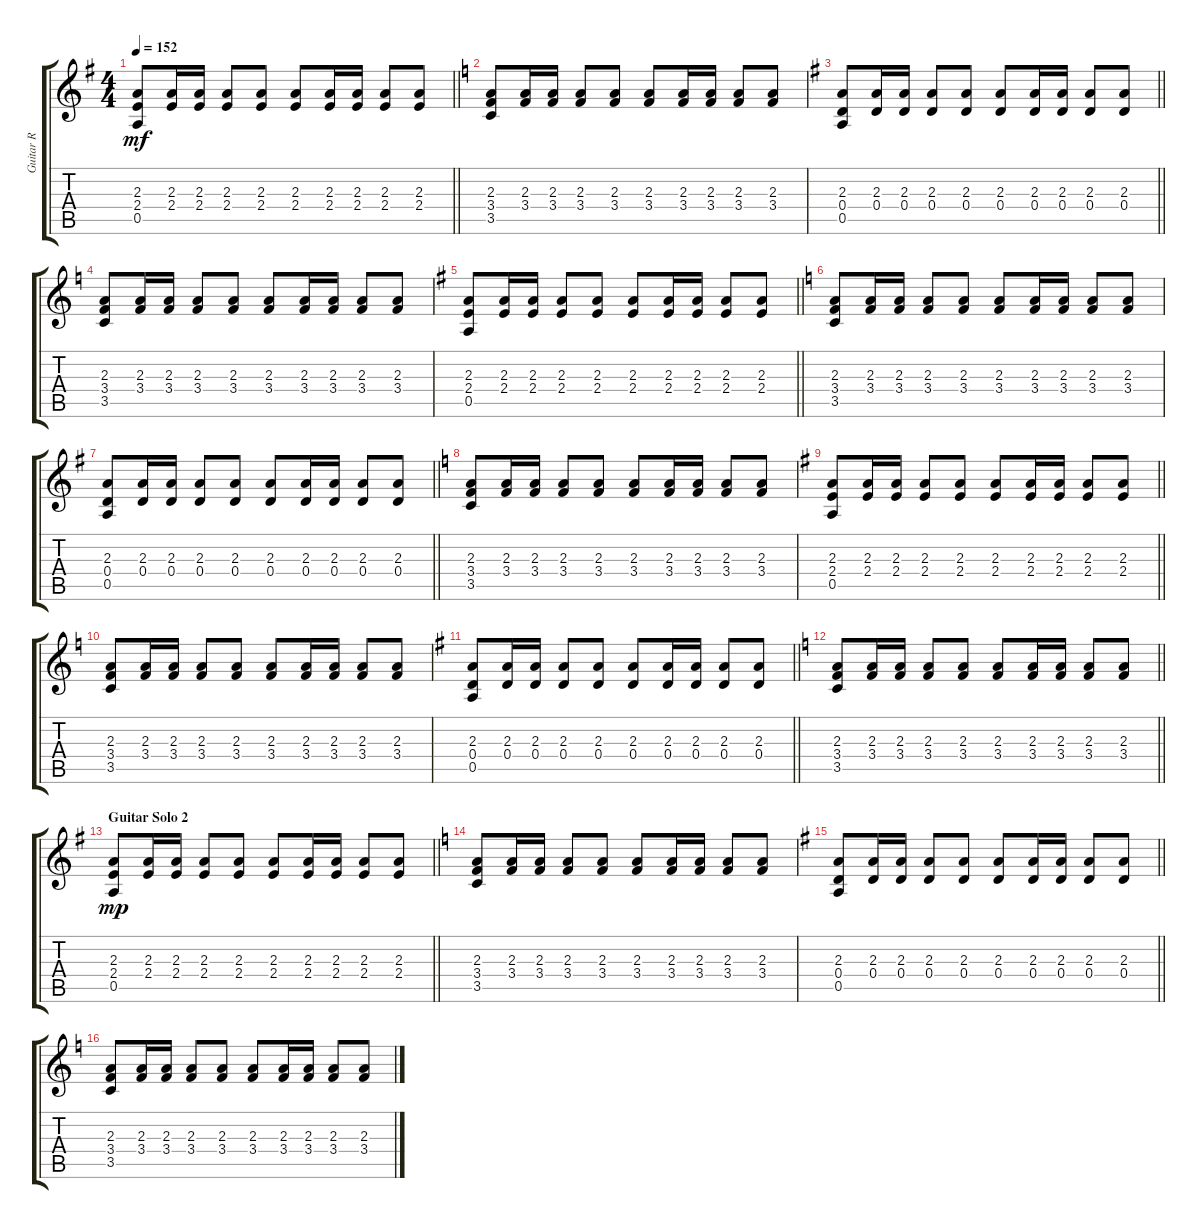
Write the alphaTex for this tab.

\track ("Guitar R" "Guitar R") {instrument distortionguitar}
\staff {score tabs}
\tuning (E4 B3 G3 D3 A2 D2) {hide}
\ts (4 4)
\tempo 152
\clef g2
\barLineRight lightlight
\ks g
(2.3 2.4 0.5).8{dy mf} (2.3 2.4).16 (2.3 2.4).16 (2.3 2.4).8 (2.3 2.4).8 (2.3 2.4).8 (2.3 2.4).16 (2.3 2.4).16 (2.3 2.4).8 (2.3 2.4).8 |
\ks c
(2.3 3.4 3.5).8 (2.3 3.4).16 (2.3 3.4).16 (2.3 3.4).8 (2.3 3.4).8 (2.3 3.4).8 (2.3 3.4).16 (2.3 3.4).16 (2.3 3.4).8 (2.3 3.4).8 |
\barLineRight lightlight
\ks g
(2.3 0.4 0.5).8 (2.3 0.4).16 (2.3 0.4).16 (2.3 0.4).8 (2.3 0.4).8 (2.3 0.4).8 (2.3 0.4).16 (2.3 0.4).16 (2.3 0.4).8 (2.3 0.4).8 |
\ks c
(2.3 3.4 3.5).8 (2.3 3.4).16 (2.3 3.4).16 (2.3 3.4).8 (2.3 3.4).8 (2.3 3.4).8 (2.3 3.4).16 (2.3 3.4).16 (2.3 3.4).8 (2.3 3.4).8 |
\barLineRight lightlight
\ks g
(2.3 2.4 0.5).8 (2.3 2.4).16 (2.3 2.4).16 (2.3 2.4).8 (2.3 2.4).8 (2.3 2.4).8 (2.3 2.4).16 (2.3 2.4).16 (2.3 2.4).8 (2.3 2.4).8 |
\ks c
(2.3 3.4 3.5).8 (2.3 3.4).16 (2.3 3.4).16 (2.3 3.4).8 (2.3 3.4).8 (2.3 3.4).8 (2.3 3.4).16 (2.3 3.4).16 (2.3 3.4).8 (2.3 3.4).8 |
\barLineRight lightlight
\ks g
(2.3 0.4 0.5).8 (2.3 0.4).16 (2.3 0.4).16 (2.3 0.4).8 (2.3 0.4).8 (2.3 0.4).8 (2.3 0.4).16 (2.3 0.4).16 (2.3 0.4).8 (2.3 0.4).8 |
\ks c
(2.3 3.4 3.5).8 (2.3 3.4).16 (2.3 3.4).16 (2.3 3.4).8 (2.3 3.4).8 (2.3 3.4).8 (2.3 3.4).16 (2.3 3.4).16 (2.3 3.4).8 (2.3 3.4).8 |
\barLineRight lightlight
\ks g
(2.3 2.4 0.5).8 (2.3 2.4).16 (2.3 2.4).16 (2.3 2.4).8 (2.3 2.4).8 (2.3 2.4).8 (2.3 2.4).16 (2.3 2.4).16 (2.3 2.4).8 (2.3 2.4).8 |
\ks c
(2.3 3.4 3.5).8 (2.3 3.4).16 (2.3 3.4).16 (2.3 3.4).8 (2.3 3.4).8 (2.3 3.4).8 (2.3 3.4).16 (2.3 3.4).16 (2.3 3.4).8 (2.3 3.4).8 |
\barLineRight lightlight
\ks g
(2.3 0.4 0.5).8 (2.3 0.4).16 (2.3 0.4).16 (2.3 0.4).8 (2.3 0.4).8 (2.3 0.4).8 (2.3 0.4).16 (2.3 0.4).16 (2.3 0.4).8 (2.3 0.4).8 |
\barLineRight lightlight
\ks c
(2.3 3.4 3.5).8 (2.3 3.4).16 (2.3 3.4).16 (2.3 3.4).8 (2.3 3.4).8 (2.3 3.4).8 (2.3 3.4).16 (2.3 3.4).16 (2.3 3.4).8 (2.3 3.4).8 |
\section ("" "Guitar Solo 2")
\barLineRight lightlight
\ks g
(2.3 2.4 0.5).8{dy mp} (2.3 2.4).16 (2.3 2.4).16 (2.3 2.4).8 (2.3 2.4).8 (2.3 2.4).8 (2.3 2.4).16 (2.3 2.4).16 (2.3 2.4).8 (2.3 2.4).8 |
\ks c
(2.3 3.4 3.5).8 (2.3 3.4).16 (2.3 3.4).16 (2.3 3.4).8 (2.3 3.4).8 (2.3 3.4).8 (2.3 3.4).16 (2.3 3.4).16 (2.3 3.4).8 (2.3 3.4).8 |
\barLineRight lightlight
\ks g
(2.3 0.4 0.5).8 (2.3 0.4).16 (2.3 0.4).16 (2.3 0.4).8 (2.3 0.4).8 (2.3 0.4).8 (2.3 0.4).16 (2.3 0.4).16 (2.3 0.4).8 (2.3 0.4).8 |
\ks c
(2.3 3.4 3.5).8 (2.3 3.4).16 (2.3 3.4).16 (2.3 3.4).8 (2.3 3.4).8 (2.3 3.4).8 (2.3 3.4).16 (2.3 3.4).16 (2.3 3.4).8 (2.3 3.4).8
